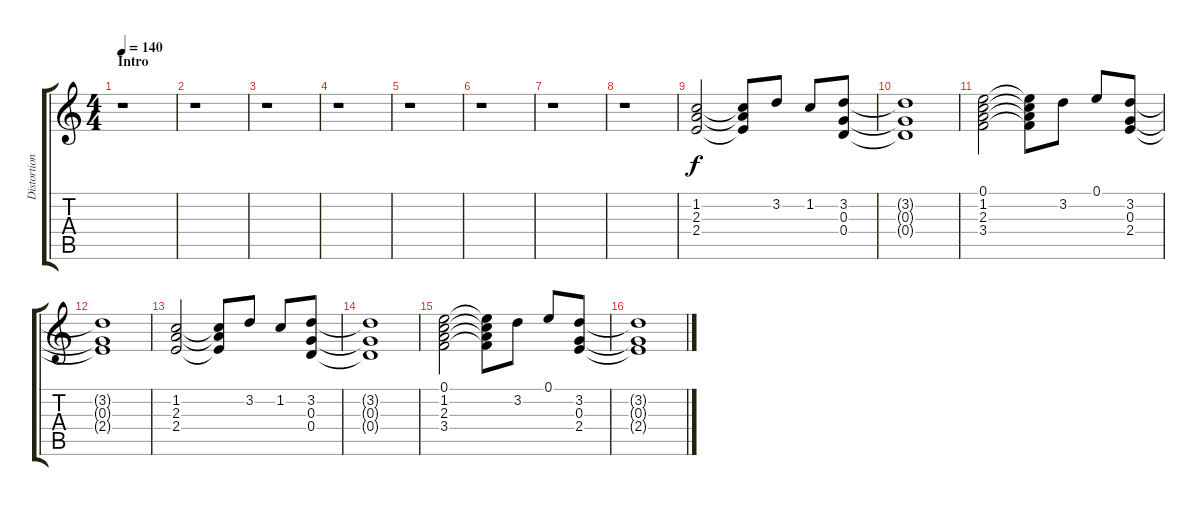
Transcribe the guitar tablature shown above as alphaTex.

\track ("Distortion" "Distortion") {instrument distortionguitar}
\staff {score tabs}
\tuning (E4 B3 G3 D3 A2 E2) {hide}
\ts (4 4)
\section ("" "Intro")
\tempo 140
\clef g2
\ks c
r.1{dy f instrument distortionguitar} |
r.1 |
r.1 |
r.1 |
r.1 |
r.1 |
r.1 |
r.1 |
(1.2 2.3 2.4).2 (1.2{t} 2.3{t} 2.4{t}).8 3.2.8 1.2.8 (3.2 0.3 0.4).8 |
(3.2{t} 0.3{t} 0.4{t}).1 |
(0.1 1.2 2.3 3.4).2 (0.1{t} 1.2{t} 2.3{t} 3.4{t}).8 3.2.8 0.1.8 (3.2 0.3 2.4).8 |
(3.2{t} 0.3{t} 2.4{t}).1 |
(1.2 2.3 2.4).2 (1.2{t} 2.3{t} 2.4{t}).8 3.2.8 1.2.8 (3.2 0.3 0.4).8 |
(3.2{t} 0.3{t} 0.4{t}).1 |
(0.1 1.2 2.3 3.4).2 (0.1{t} 1.2{t} 2.3{t} 3.4{t}).8 3.2.8 0.1.8 (3.2 0.3 2.4).8 |
(3.2{t} 0.3{t} 2.4{t}).1
